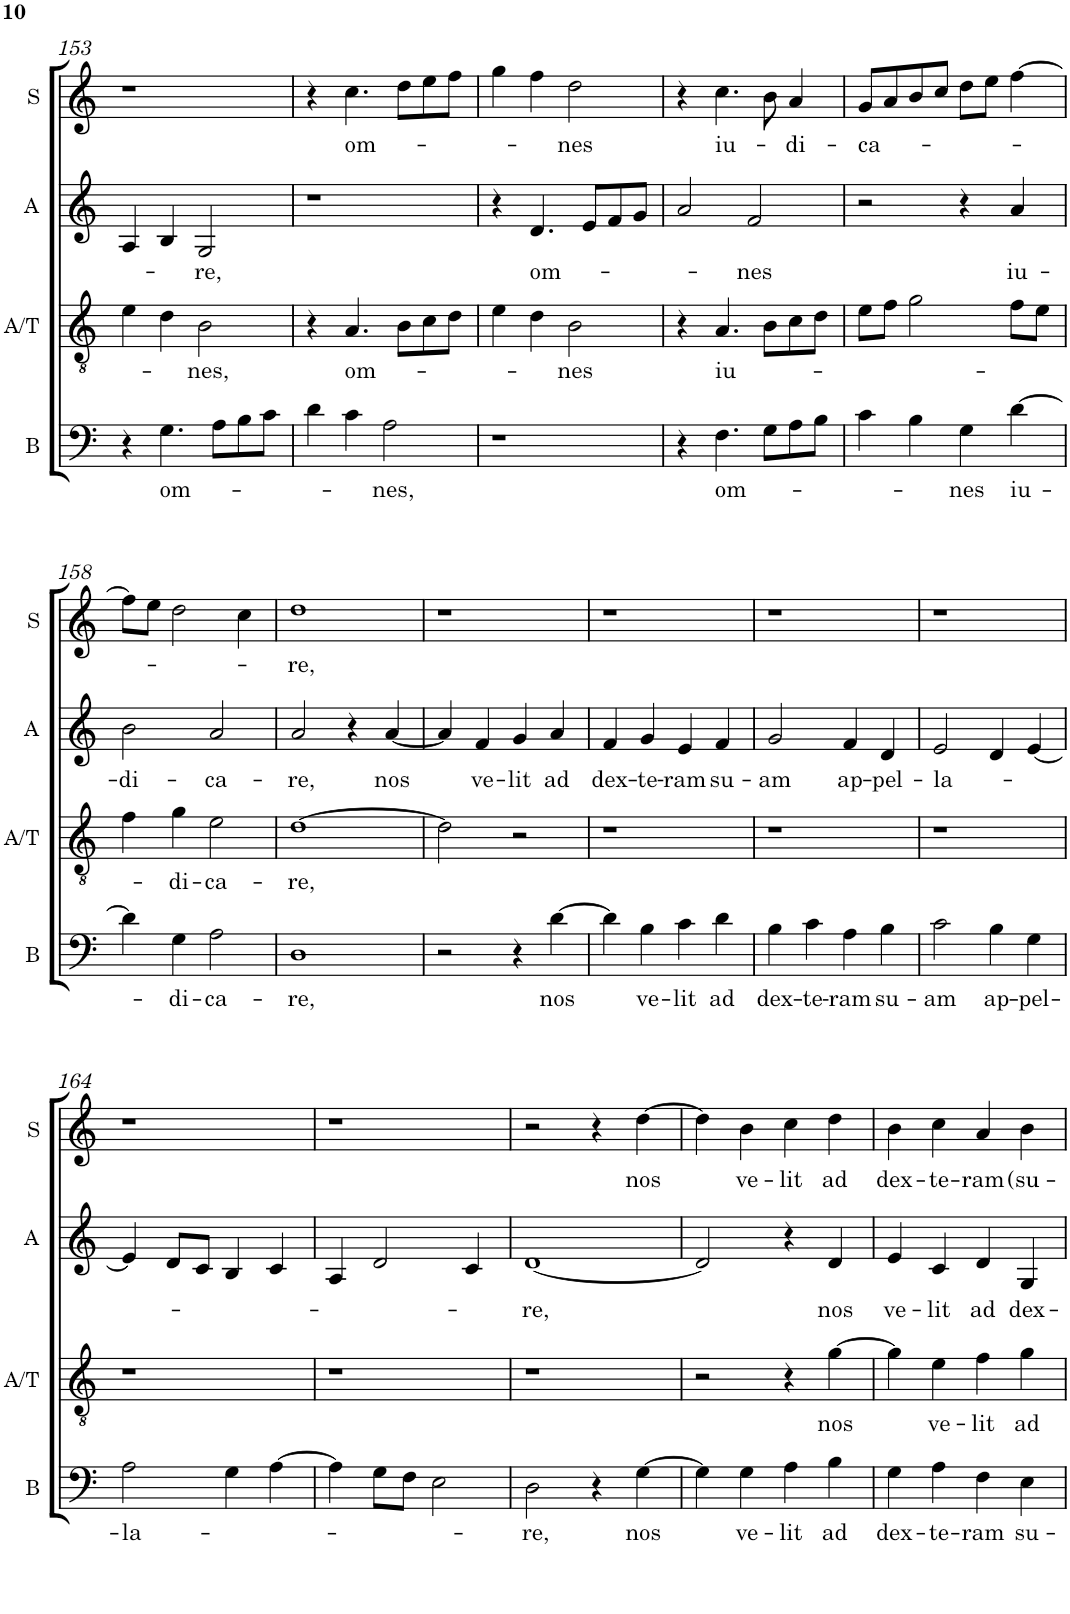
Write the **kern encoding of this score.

**kern	**text	**kern	**text	**kern	**text	**kern	**text
*part4	*part4	*part3	*part3	*part2	*part2	*part1	*part1
*staff4	*staff4	*staff3	*staff3	*staff2	*staff2	*staff1	*staff1
*I"B	*	*I"A/T	*	*I"A	*	*I"S	*
*I'B	*	*I'A/T	*	*I'A	*	*I'S	*
!!LO:PB:g=z
*clefF4	*	*clefGv2	*	*clefG2	*	*clefG2	*
*	*	*	*	*Trd4c7	*	*	*
*k[]	*	*k[]	*	*k[]	*	*k[]	*
*M2/2	*	*M2/2	*	*M2/2	*	*M2/2	*
*met(c|)	*	*met(c|)	*	*met(c|)	*	*met(c|)	*
=153	=153	=153	=153	=153	=153	=153	=153
4r	.	4e\	.	4A/	.	1r	.
!	!LO:LY:b	!	!	!	!	!	!
4.G\	om-	4d\	.	4B/	.	.	.
!	!	!	!LO:LY:b	!	!LO:LY:b	!	!
.	.	2B\	-nes,	2G/	-re,	.	.
8A\L	.	.	.	.	.	.	.
8B\	.	.	.	.	.	.	.
8c\J	.	.	.	.	.	.	.
=154	=154	=154	=154	=154	=154	=154	=154
4d\	.	4r	.	1r	.	4r	.
!	!	!	!LO:LY:b	!	!	!	!LO:LY:b
4c\	.	4.A/	om-	.	.	4.cc\	om-
!	!LO:LY:b	!	!	!	!	!	!
2A\	-nes,	.	.	.	.	.	.
.	.	8B\L	.	.	.	8dd\L	.
.	.	8c\	.	.	.	8ee\	.
.	.	8d\J	.	.	.	8ff\J	.
=155	=155	=155	=155	=155	=155	=155	=155
1r	.	4e\	.	4r	.	4gg\	.
!	!	!	!	!	!LO:LY:b	!	!
.	.	4d\	.	4.d/	om-	4ff\	.
!	!	!	!LO:LY:b	!	!	!	!LO:LY:b
.	.	2B\	-nes	.	.	2dd\	-nes
.	.	.	.	8e/L	.	.	.
.	.	.	.	8f/	.	.	.
.	.	.	.	8g/J	.	.	.
=156	=156	=156	=156	=156	=156	=156	=156
4r	.	4r	.	2a/	.	4r	.
!	!LO:LY:b	!	!LO:LY:b	!	!	!	!LO:LY:b
4.F\	om-	4.A/	iu-	.	.	4.cc\	iu-
!	!	!	!	!	!LO:LY:b	!	!
.	.	.	.	2f/	-nes	.	.
8G\L	.	8B\L	.	.	.	8b\	.
!	!	!	!	!	!	!	!LO:LY:b
8A\	.	8c\	.	.	.	4a/	-di-
8B\J	.	8d\J	.	.	.	.	.
=157	=157	=157	=157	=157	=157	=157	=157
!	!	!	!	!	!	!	!LO:LY:b
4c\	.	8e\L	.	2r	.	8g/L	-ca-
.	.	8f\J	.	.	.	8a/	.
4B\	.	2g\	.	.	.	8b/	.
.	.	.	.	.	.	8cc/J	.
!	!LO:LY:b	!	!	!	!	!	!
4G\	-nes	.	.	4r	.	8dd\L	.
.	.	.	.	.	.	8ee\J	.
!	!LO:LY:b	!	!	!	!LO:LY:b	!	!
[4d\	iu-	8f\L	.	4a/	iu-	[4ff\	.
.	.	8e\J	.	.	.	.	.
!!LO:LB:g=z
=158	=158	=158	=158	=158	=158	=158	=158
!	!	!	!	!	!LO:LY:b	!	!
4d\]	.	4f\	.	2b\	-di-	8ff\L]	.
.	.	.	.	.	.	8ee\J	.
!	!LO:LY:b	!	!LO:LY:b	!	!	!	!
4G\	-di-	4g\	di-	.	.	2dd\	.
!	!LO:LY:b	!	!LO:LY:b	!	!LO:LY:b	!	!
2A\	-ca-	2e\	-ca-	2a/	-ca-	.	.
.	.	.	.	.	.	4cc\	.
=159	=159	=159	=159	=159	=159	=159	=159
!	!LO:LY:b	!	!LO:LY:b	!	!LO:LY:b	!	!LO:LY:b
1D	-re,	[1d	-re,	2a/	-re,	1dd	-re,
.	.	.	.	4r	.	.	.
!	!	!	!	!	!LO:LY:b	!	!
.	.	.	.	[4a/	nos	.	.
=160	=160	=160	=160	=160	=160	=160	=160
2r	.	2d\]	.	4a/]	.	1r	.
!	!	!	!	!	!LO:LY:b	!	!
.	.	.	.	4f/	ve-	.	.
!	!	!	!	!	!LO:LY:b	!	!
4r	.	2r	.	4g/	-lit	.	.
!	!LO:LY:b	!	!	!	!LO:LY:b	!	!
[4d\	nos	.	.	4a/	ad	.	.
=161	=161	=161	=161	=161	=161	=161	=161
!	!	!	!	!	!LO:LY:b	!	!
4d\]	.	1r	.	4f/	dex-	1r	.
!	!LO:LY:b	!	!	!	!LO:LY:b	!	!
4B\	ve-	.	.	4g/	-te-	.	.
!	!LO:LY:b	!	!	!	!LO:LY:b	!	!
4c\	-lit	.	.	4e/	-ram	.	.
!	!LO:LY:b	!	!	!	!LO:LY:b	!	!
4d\	ad	.	.	4f/	su-	.	.
=162	=162	=162	=162	=162	=162	=162	=162
!	!LO:LY:b	!	!	!	!LO:LY:b	!	!
4B\	dex-	1r	.	2g/	-am	1r	.
!	!LO:LY:b	!	!	!	!	!	!
4c\	-te-	.	.	.	.	.	.
!	!LO:LY:b	!	!	!	!LO:LY:b	!	!
4A\	-ram	.	.	4f/	ap-	.	.
!	!LO:LY:b	!	!	!	!LO:LY:b	!	!
4B\	su-	.	.	4d/	-pel-	.	.
=163	=163	=163	=163	=163	=163	=163	=163
!	!LO:LY:b	!	!	!	!LO:LY:b	!	!
2c\	-am	1r	.	2e/	-la-	1r	.
!	!LO:LY:b	!	!	!	!	!	!
4B\	ap-	.	.	4d/	.	.	.
!	!LO:LY:b	!	!	!	!	!	!
4G\	-pel-	.	.	[4e/	.	.	.
!!LO:LB:g=z
=164	=164	=164	=164	=164	=164	=164	=164
!	!LO:LY:b	!	!	!	!	!	!
2A\	-la-	1r	.	4e/]	.	1r	.
.	.	.	.	8d/L	.	.	.
.	.	.	.	8c/J	.	.	.
4G\	.	.	.	4B/	.	.	.
[4A\	.	.	.	4c/	.	.	.
=165	=165	=165	=165	=165	=165	=165	=165
4A\]	.	1r	.	4A/	.	1r	.
8G\L	.	.	.	2d/	.	.	.
8F\J	.	.	.	.	.	.	.
2E\	.	.	.	.	.	.	.
.	.	.	.	4c/	.	.	.
=166	=166	=166	=166	=166	=166	=166	=166
!	!LO:LY:b	!	!	!	!LO:LY:b	!	!
2D\	-re,	1r	.	[1d	-re,	2r	.
4r	.	.	.	.	.	4r	.
!	!LO:LY:b	!	!	!	!	!	!LO:LY:b
[4G\	nos	.	.	.	.	[4dd\	nos
=167	=167	=167	=167	=167	=167	=167	=167
4G\]	.	2r	.	2d/]	.	4dd\]	.
!	!LO:LY:b	!	!	!	!	!	!LO:LY:b
4G\	ve-	.	.	.	.	4b\	ve-
!	!LO:LY:b	!	!	!	!	!	!LO:LY:b
4A\	-lit	4r	.	4r	.	4cc\	-lit
!	!LO:LY:b	!	!LO:LY:b	!	!LO:LY:b	!	!LO:LY:b
4B\	ad	[4g\	nos	4d/	nos	4dd\	ad
=168	=168	=168	=168	=168	=168	=168	=168
!	!LO:LY:b	!	!	!	!LO:LY:b	!	!LO:LY:b
4G\	dex-	4g\]	.	4e/	ve-	4b\	dex-
!	!LO:LY:b	!	!LO:LY:b	!	!LO:LY:b	!	!LO:LY:b
4A\	-te-	4e\	ve-	4c/	-lit	4cc\	-te-
!	!LO:LY:b	!	!LO:LY:b	!	!LO:LY:b	!	!LO:LY:b
4F\	-ram	4f\	-lit	4d/	ad	4a/	-ram
!	!LO:LY:b	!	!LO:LY:b	!	!LO:LY:b	!	!LO:LY:b
4E\	su-	4g\	ad	4G/	dex-	4b\	(su-
=	=	=	=	=	=	=	=
*-	*-	*-	*-	*-	*-	*-	*-
